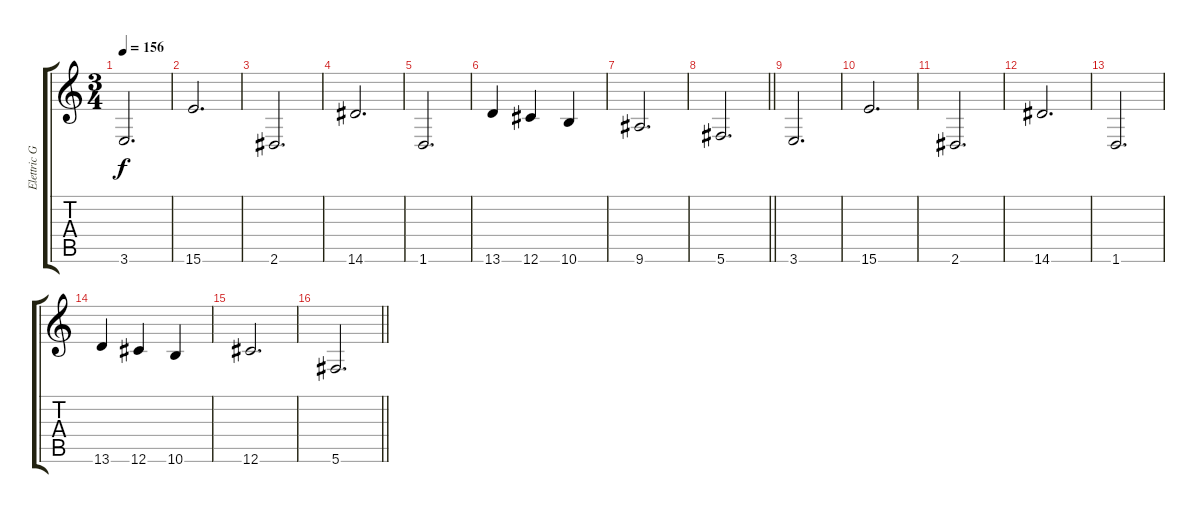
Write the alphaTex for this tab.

\track ("Elettric Guitar" "Elettric G") {instrument distortionguitar}
\staff {score tabs}
\tuning (Db4 Ab3 Gb3 Db3 Gb2 Db2) {hide}
\ts (3 4)
\tempo 156
\clef g2
\ks c
3.6.2{d dy f volume 16} |
15.6.2{d} |
2.6.2{d} |
14.6.2{d} |
1.6.2{d} |
13.6.4 12.6.4 10.6.4 |
9.6.2{d} |
\barLineRight lightlight
5.6.2{d} |
\section ("" "")
3.6.2{d volume 16} |
15.6.2{d} |
2.6.2{d} |
14.6.2{d} |
1.6.2{d} |
13.6.4 12.6.4 10.6.4 |
12.6.2{d} |
\barLineRight lightlight
5.6.2{d}
